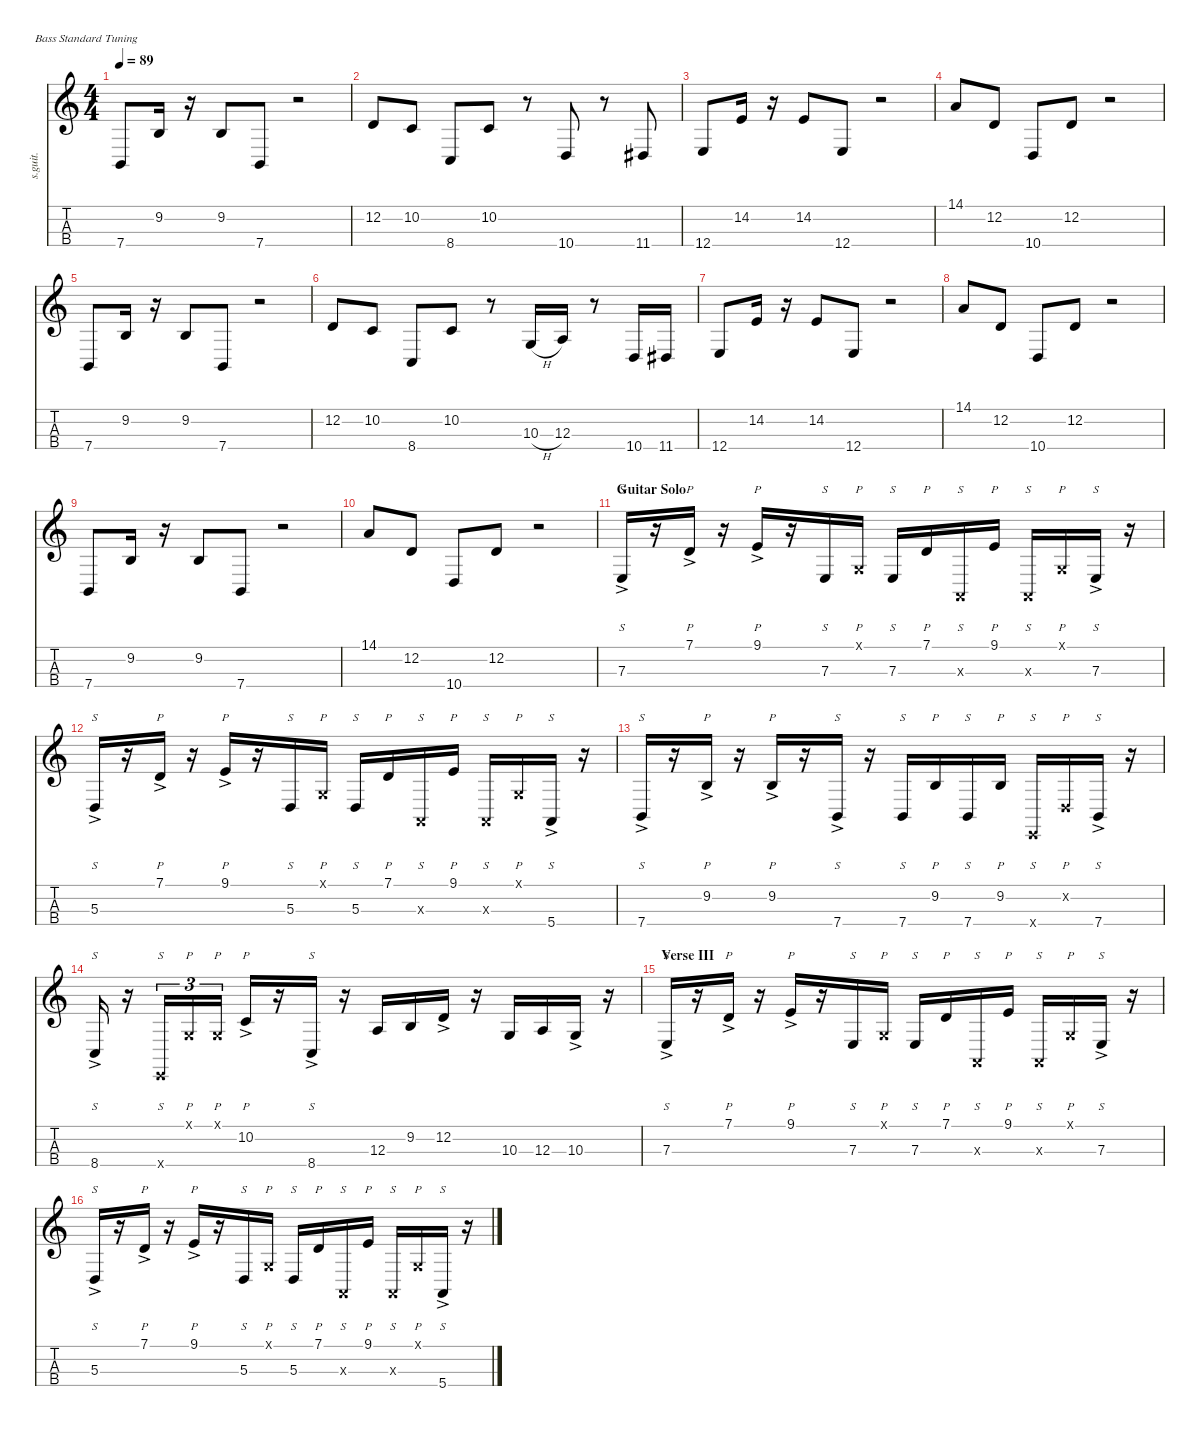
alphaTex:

\defaultSystemsLayout 4
\hideDynamics
\bracketExtendMode nobrackets
\track ("Flea - Main Bass" "s.guit.") {instrument electricbassfinger}
\staff {score tabs}
\tuning (G2 D2 A1 E1)
\ts (4 4)
\tempo 89
\clef g2
\ks c
7.4.8{lyrics (0 "") lyrics (1 "") lyrics (2 "") lyrics (3 "") lyrics (4 "") dy f} 9.2.16{lyrics (0 "") lyrics (1 "") lyrics (2 "") lyrics (3 "") lyrics (4 "")} r.16 9.2.8{lyrics (0 "") lyrics (1 "") lyrics (2 "") lyrics (3 "") lyrics (4 "")} 7.4.8{lyrics (0 "") lyrics (1 "") lyrics (2 "") lyrics (3 "") lyrics (4 "")} r.2 |
12.2.8{lyrics (0 "") lyrics (1 "") lyrics (2 "") lyrics (3 "") lyrics (4 "")} 10.2.8{lyrics (0 "") lyrics (1 "") lyrics (2 "") lyrics (3 "") lyrics (4 "")} 8.4.8{lyrics (0 "") lyrics (1 "") lyrics (2 "") lyrics (3 "") lyrics (4 "")} 10.2.8{lyrics (0 "") lyrics (1 "") lyrics (2 "") lyrics (3 "") lyrics (4 "")} r.8 10.4.8{lyrics (0 "") lyrics (1 "") lyrics (2 "") lyrics (3 "") lyrics (4 "")} r.8 11.4{acc #}.8{lyrics (0 "") lyrics (1 "") lyrics (2 "") lyrics (3 "") lyrics (4 "")} |
12.4.8{lyrics (0 "") lyrics (1 "") lyrics (2 "") lyrics (3 "") lyrics (4 "")} 14.2.16{lyrics (0 "") lyrics (1 "") lyrics (2 "") lyrics (3 "") lyrics (4 "")} r.16 14.2.8{lyrics (0 "") lyrics (1 "") lyrics (2 "") lyrics (3 "") lyrics (4 "")} 12.4.8{lyrics (0 "") lyrics (1 "") lyrics (2 "") lyrics (3 "") lyrics (4 "")} r.2 |
14.1.8{lyrics (0 "") lyrics (1 "") lyrics (2 "") lyrics (3 "") lyrics (4 "")} 12.2.8{lyrics (0 "") lyrics (1 "") lyrics (2 "") lyrics (3 "") lyrics (4 "")} 10.4.8{lyrics (0 "") lyrics (1 "") lyrics (2 "") lyrics (3 "") lyrics (4 "")} 12.2.8{lyrics (0 "") lyrics (1 "") lyrics (2 "") lyrics (3 "") lyrics (4 "")} r.2 |
7.4.8{lyrics (0 "") lyrics (1 "") lyrics (2 "") lyrics (3 "") lyrics (4 "")} 9.2.16{lyrics (0 "") lyrics (1 "") lyrics (2 "") lyrics (3 "") lyrics (4 "")} r.16 9.2.8{lyrics (0 "") lyrics (1 "") lyrics (2 "") lyrics (3 "") lyrics (4 "")} 7.4.8{lyrics (0 "") lyrics (1 "") lyrics (2 "") lyrics (3 "") lyrics (4 "")} r.2 |
12.2.8{lyrics (0 "") lyrics (1 "") lyrics (2 "") lyrics (3 "") lyrics (4 "")} 10.2.8{lyrics (0 "") lyrics (1 "") lyrics (2 "") lyrics (3 "") lyrics (4 "")} 8.4.8{lyrics (0 "") lyrics (1 "") lyrics (2 "") lyrics (3 "") lyrics (4 "")} 10.2.8{lyrics (0 "") lyrics (1 "") lyrics (2 "") lyrics (3 "") lyrics (4 "")} r.8 10.3{h}.16{lyrics (0 "") lyrics (1 "") lyrics (2 "") lyrics (3 "") lyrics (4 "")} 12.3.16{lyrics (0 "") lyrics (1 "") lyrics (2 "") lyrics (3 "") lyrics (4 "")} r.8 10.4.16{lyrics (0 "") lyrics (1 "") lyrics (2 "") lyrics (3 "") lyrics (4 "")} 11.4{acc #}.16{lyrics (0 "") lyrics (1 "") lyrics (2 "") lyrics (3 "") lyrics (4 "")} |
12.4.8{lyrics (0 "") lyrics (1 "") lyrics (2 "") lyrics (3 "") lyrics (4 "")} 14.2.16{lyrics (0 "") lyrics (1 "") lyrics (2 "") lyrics (3 "") lyrics (4 "")} r.16 14.2.8{lyrics (0 "") lyrics (1 "") lyrics (2 "") lyrics (3 "") lyrics (4 "")} 12.4.8{lyrics (0 "") lyrics (1 "") lyrics (2 "") lyrics (3 "") lyrics (4 "")} r.2 |
14.1.8{lyrics (0 "") lyrics (1 "") lyrics (2 "") lyrics (3 "") lyrics (4 "")} 12.2.8{lyrics (0 "") lyrics (1 "") lyrics (2 "") lyrics (3 "") lyrics (4 "")} 10.4.8{lyrics (0 "") lyrics (1 "") lyrics (2 "") lyrics (3 "") lyrics (4 "")} 12.2.8{lyrics (0 "") lyrics (1 "") lyrics (2 "") lyrics (3 "") lyrics (4 "")} r.2 |
7.4.8{lyrics (0 "") lyrics (1 "") lyrics (2 "") lyrics (3 "") lyrics (4 "")} 9.2.16{lyrics (0 "") lyrics (1 "") lyrics (2 "") lyrics (3 "") lyrics (4 "")} r.16 9.2.8{lyrics (0 "") lyrics (1 "") lyrics (2 "") lyrics (3 "") lyrics (4 "")} 7.4.8{lyrics (0 "") lyrics (1 "") lyrics (2 "") lyrics (3 "") lyrics (4 "")} r.2 |
14.1.8{lyrics (0 "") lyrics (1 "") lyrics (2 "") lyrics (3 "") lyrics (4 "")} 12.2.8{lyrics (0 "") lyrics (1 "") lyrics (2 "") lyrics (3 "") lyrics (4 "")} 10.4.8{lyrics (0 "") lyrics (1 "") lyrics (2 "") lyrics (3 "") lyrics (4 "")} 12.2.8{lyrics (0 "") lyrics (1 "") lyrics (2 "") lyrics (3 "") lyrics (4 "")} r.2 |
\section ("" "Guitar Solo")
7.3{ac}.16{s lyrics (0 "") lyrics (1 "") lyrics (2 "") lyrics (3 "") lyrics (4 "")} r.16 7.1{ac}.16{p lyrics (0 "") lyrics (1 "") lyrics (2 "") lyrics (3 "") lyrics (4 "")} r.16 9.1{ac}.16{p lyrics (0 "") lyrics (1 "") lyrics (2 "") lyrics (3 "") lyrics (4 "")} r.16 7.3.16{s lyrics (0 "") lyrics (1 "") lyrics (2 "") lyrics (3 "") lyrics (4 "")} 0.1{x}.16{p lyrics (0 "") lyrics (1 "") lyrics (2 "") lyrics (3 "") lyrics (4 "")} 7.3.16{s lyrics (0 "") lyrics (1 "") lyrics (2 "") lyrics (3 "") lyrics (4 "")} 7.1.16{p lyrics (0 "") lyrics (1 "") lyrics (2 "") lyrics (3 "") lyrics (4 "")} 0.3{x}.16{s lyrics (0 "") lyrics (1 "") lyrics (2 "") lyrics (3 "") lyrics (4 "")} 9.1.16{p lyrics (0 "") lyrics (1 "") lyrics (2 "") lyrics (3 "") lyrics (4 "")} 0.3{x}.16{s lyrics (0 "") lyrics (1 "") lyrics (2 "") lyrics (3 "") lyrics (4 "")} 0.1{x}.16{p lyrics (0 "") lyrics (1 "") lyrics (2 "") lyrics (3 "") lyrics (4 "")} 7.3{ac}.16{s lyrics (0 "") lyrics (1 "") lyrics (2 "") lyrics (3 "") lyrics (4 "")} r.16 |
5.3{ac}.16{s lyrics (0 "") lyrics (1 "") lyrics (2 "") lyrics (3 "") lyrics (4 "")} r.16 7.1{ac}.16{p lyrics (0 "") lyrics (1 "") lyrics (2 "") lyrics (3 "") lyrics (4 "")} r.16 9.1{ac}.16{p lyrics (0 "") lyrics (1 "") lyrics (2 "") lyrics (3 "") lyrics (4 "")} r.16 5.3.16{s lyrics (0 "") lyrics (1 "") lyrics (2 "") lyrics (3 "") lyrics (4 "")} 0.1{x}.16{p lyrics (0 "") lyrics (1 "") lyrics (2 "") lyrics (3 "") lyrics (4 "")} 5.3.16{s lyrics (0 "") lyrics (1 "") lyrics (2 "") lyrics (3 "") lyrics (4 "")} 7.1.16{p lyrics (0 "") lyrics (1 "") lyrics (2 "") lyrics (3 "") lyrics (4 "")} 0.3{x}.16{s lyrics (0 "") lyrics (1 "") lyrics (2 "") lyrics (3 "") lyrics (4 "")} 9.1.16{p lyrics (0 "") lyrics (1 "") lyrics (2 "") lyrics (3 "") lyrics (4 "")} 0.3{x}.16{s lyrics (0 "") lyrics (1 "") lyrics (2 "") lyrics (3 "") lyrics (4 "")} 0.1{x}.16{p lyrics (0 "") lyrics (1 "") lyrics (2 "") lyrics (3 "") lyrics (4 "")} 5.4{ac}.16{s lyrics (0 "") lyrics (1 "") lyrics (2 "") lyrics (3 "") lyrics (4 "")} r.16 |
7.4{ac}.16{s lyrics (0 "") lyrics (1 "") lyrics (2 "") lyrics (3 "") lyrics (4 "")} r.16 9.2{ac}.16{p lyrics (0 "") lyrics (1 "") lyrics (2 "") lyrics (3 "") lyrics (4 "")} r.16 9.2{ac}.16{p lyrics (0 "") lyrics (1 "") lyrics (2 "") lyrics (3 "") lyrics (4 "")} r.16 7.4{ac}.16{s lyrics (0 "") lyrics (1 "") lyrics (2 "") lyrics (3 "") lyrics (4 "")} r.16 7.4.16{s lyrics (0 "") lyrics (1 "") lyrics (2 "") lyrics (3 "") lyrics (4 "")} 9.2.16{p lyrics (0 "") lyrics (1 "") lyrics (2 "") lyrics (3 "") lyrics (4 "")} 7.4.16{s lyrics (0 "") lyrics (1 "") lyrics (2 "") lyrics (3 "") lyrics (4 "")} 9.2.16{p lyrics (0 "") lyrics (1 "") lyrics (2 "") lyrics (3 "") lyrics (4 "")} 0.4{x}.16{s lyrics (0 "") lyrics (1 "") lyrics (2 "") lyrics (3 "") lyrics (4 "")} 0.2{x}.16{p lyrics (0 "") lyrics (1 "") lyrics (2 "") lyrics (3 "") lyrics (4 "")} 7.4{ac}.16{s lyrics (0 "") lyrics (1 "") lyrics (2 "") lyrics (3 "") lyrics (4 "")} r.16 |
8.4{ac}.16{s lyrics (0 "") lyrics (1 "") lyrics (2 "") lyrics (3 "") lyrics (4 "")} r.16 0.4{x}.16{s tu (3 2) lyrics (0 "") lyrics (1 "") lyrics (2 "") lyrics (3 "") lyrics (4 "")} 0.1{x}.16{p tu (3 2) lyrics (0 "") lyrics (1 "") lyrics (2 "") lyrics (3 "") lyrics (4 "")} 0.1{x}.16{p tu (3 2) lyrics (0 "") lyrics (1 "") lyrics (2 "") lyrics (3 "") lyrics (4 "")} 10.2{ac}.16{p lyrics (0 "") lyrics (1 "") lyrics (2 "") lyrics (3 "") lyrics (4 "")} r.16 8.4{ac}.16{s lyrics (0 "") lyrics (1 "") lyrics (2 "") lyrics (3 "") lyrics (4 "")} r.16 12.3.16{lyrics (0 "") lyrics (1 "") lyrics (2 "") lyrics (3 "") lyrics (4 "")} 9.2.16{lyrics (0 "") lyrics (1 "") lyrics (2 "") lyrics (3 "") lyrics (4 "")} 12.2{ac}.16{lyrics (0 "") lyrics (1 "") lyrics (2 "") lyrics (3 "") lyrics (4 "")} r.16 10.3.16{lyrics (0 "") lyrics (1 "") lyrics (2 "") lyrics (3 "") lyrics (4 "")} 12.3.16{lyrics (0 "") lyrics (1 "") lyrics (2 "") lyrics (3 "") lyrics (4 "")} 10.3{ac}.16{lyrics (0 "") lyrics (1 "") lyrics (2 "") lyrics (3 "") lyrics (4 "")} r.16 |
\section ("" "Verse III")
7.3{ac}.16{s lyrics (0 "") lyrics (1 "") lyrics (2 "") lyrics (3 "") lyrics (4 "")} r.16 7.1{ac}.16{p lyrics (0 "") lyrics (1 "") lyrics (2 "") lyrics (3 "") lyrics (4 "")} r.16 9.1{ac}.16{p lyrics (0 "") lyrics (1 "") lyrics (2 "") lyrics (3 "") lyrics (4 "")} r.16 7.3.16{s lyrics (0 "") lyrics (1 "") lyrics (2 "") lyrics (3 "") lyrics (4 "")} 0.1{x}.16{p lyrics (0 "") lyrics (1 "") lyrics (2 "") lyrics (3 "") lyrics (4 "")} 7.3.16{s lyrics (0 "") lyrics (1 "") lyrics (2 "") lyrics (3 "") lyrics (4 "")} 7.1.16{p lyrics (0 "") lyrics (1 "") lyrics (2 "") lyrics (3 "") lyrics (4 "")} 0.3{x}.16{s lyrics (0 "") lyrics (1 "") lyrics (2 "") lyrics (3 "") lyrics (4 "")} 9.1.16{p lyrics (0 "") lyrics (1 "") lyrics (2 "") lyrics (3 "") lyrics (4 "")} 0.3{x}.16{s lyrics (0 "") lyrics (1 "") lyrics (2 "") lyrics (3 "") lyrics (4 "")} 0.1{x}.16{p lyrics (0 "") lyrics (1 "") lyrics (2 "") lyrics (3 "") lyrics (4 "")} 7.3{ac}.16{s lyrics (0 "") lyrics (1 "") lyrics (2 "") lyrics (3 "") lyrics (4 "")} r.16 |
5.3{ac}.16{s lyrics (0 "") lyrics (1 "") lyrics (2 "") lyrics (3 "") lyrics (4 "")} r.16 7.1{ac}.16{p lyrics (0 "") lyrics (1 "") lyrics (2 "") lyrics (3 "") lyrics (4 "")} r.16 9.1{ac}.16{p lyrics (0 "") lyrics (1 "") lyrics (2 "") lyrics (3 "") lyrics (4 "")} r.16 5.3.16{s lyrics (0 "") lyrics (1 "") lyrics (2 "") lyrics (3 "") lyrics (4 "")} 0.1{x}.16{p lyrics (0 "") lyrics (1 "") lyrics (2 "") lyrics (3 "") lyrics (4 "")} 5.3.16{s lyrics (0 "") lyrics (1 "") lyrics (2 "") lyrics (3 "") lyrics (4 "")} 7.1.16{p lyrics (0 "") lyrics (1 "") lyrics (2 "") lyrics (3 "") lyrics (4 "")} 0.3{x}.16{s lyrics (0 "") lyrics (1 "") lyrics (2 "") lyrics (3 "") lyrics (4 "")} 9.1.16{p lyrics (0 "") lyrics (1 "") lyrics (2 "") lyrics (3 "") lyrics (4 "")} 0.3{x}.16{s lyrics (0 "") lyrics (1 "") lyrics (2 "") lyrics (3 "") lyrics (4 "")} 0.1{x}.16{p lyrics (0 "") lyrics (1 "") lyrics (2 "") lyrics (3 "") lyrics (4 "")} 5.4{ac}.16{s lyrics (0 "") lyrics (1 "") lyrics (2 "") lyrics (3 "") lyrics (4 "")} r.16
